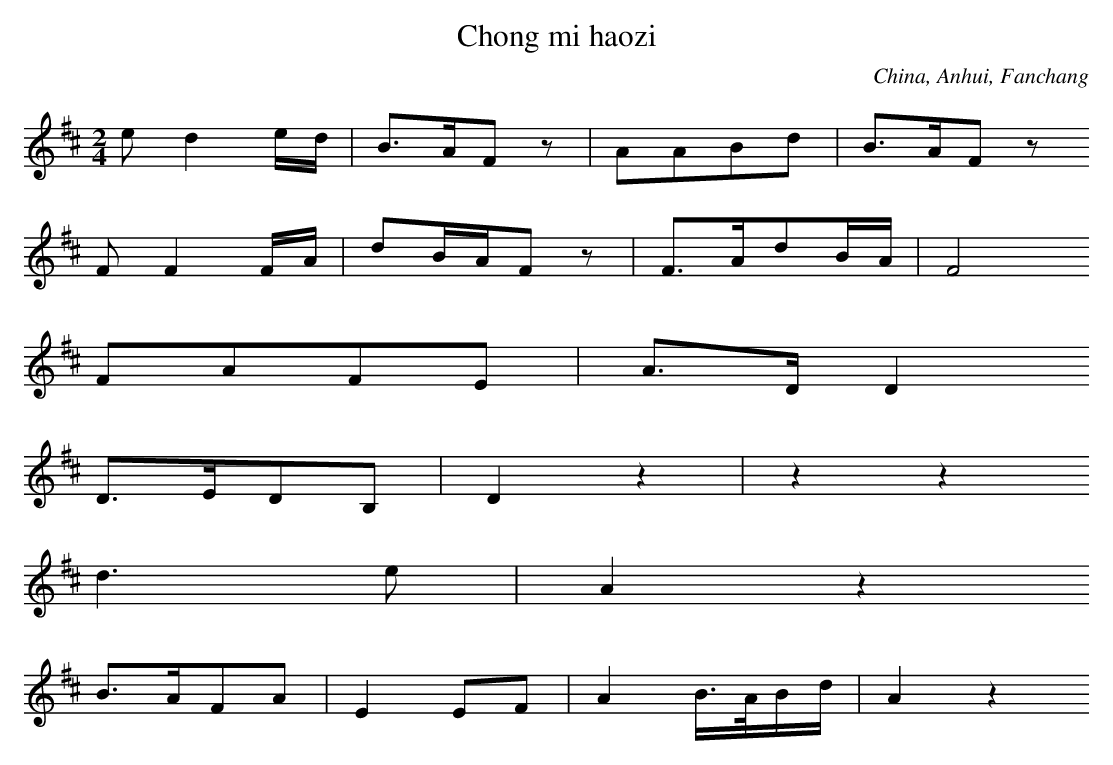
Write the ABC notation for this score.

X:1
T: Chong mi haozi
O: China, Anhui, Fanchang
M: 2/4
L: 1/32
K: D
e4d8e2d2 | B6A2F4z4 | A4A4B4d4 | B6A2F4z4
F4F8F2A2 | d4B2A2F4z4 | F6A2d4B2A2 | F16
F4A4F4E4 | A6D2D8
D6E2D4B,4 | D8z8 | z8z8
d12e4 | A8z8
B6A2F4A4 | E8E4F4 | A8B3AB2d2 | A8z8
